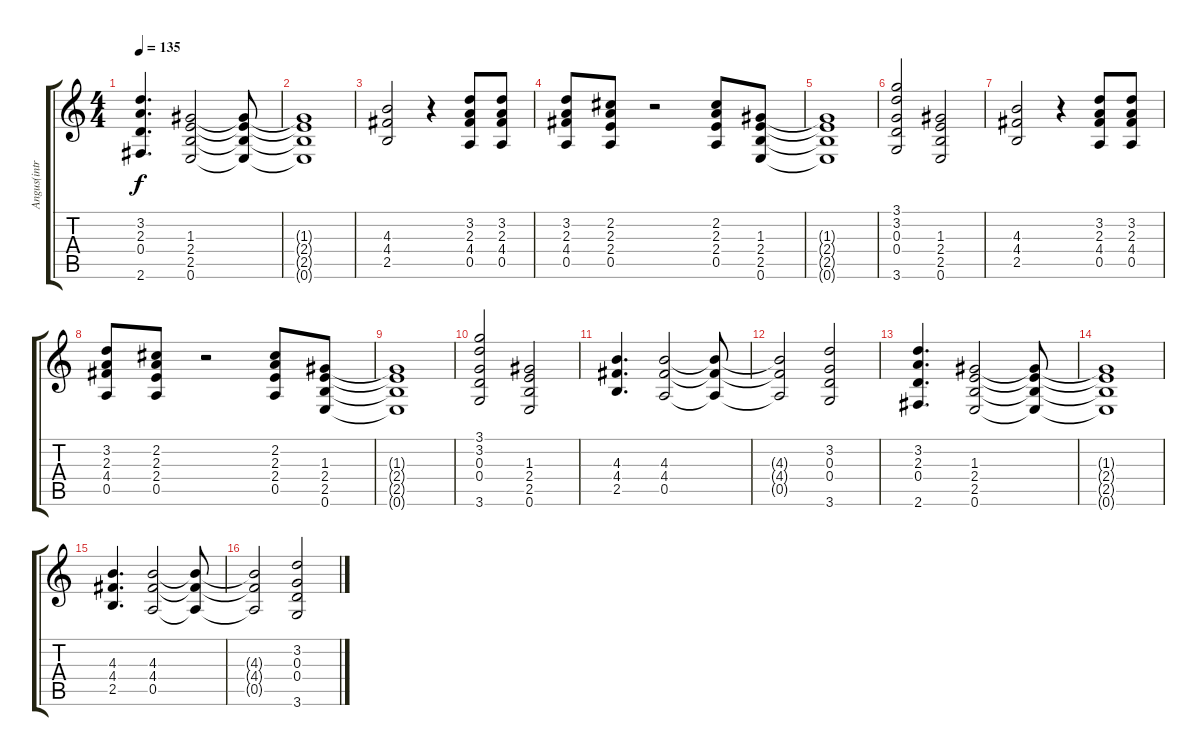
\track ("Angus(intro)/Malcolm" "Angus(intr") {instrument distortionguitar}
\staff {score tabs}
\tuning (E4 B3 G3 D3 A2 E2) {hide}
\ts (4 4)
\tempo 135
\clef g2
\ks c
(3.2 2.3 0.4 2.6).4{d dy f} (1.3 2.4 2.5 0.6).2 (1.3{t} 2.4{t} 2.5{t} 0.6{t}).8 |
(1.3{t} 2.4{t} 2.5{t} 0.6{t}).1 |
(4.3 4.4 2.5).2 r.4 (3.2 2.3 4.4 0.5).8 (3.2 2.3 4.4 0.5).8 |
(3.2 2.3 4.4 0.5).8 (2.2 2.3 2.4 0.5).8 r.2 (2.2 2.3 2.4 0.5).8 (1.3 2.4 2.5 0.6).8 |
(1.3{t} 2.4{t} 2.5{t} 0.6{t}).1 |
(3.1 3.2 0.3 0.4 3.6).2 (1.3 2.4 2.5 0.6).2 |
(4.3 4.4 2.5).2 r.4 (3.2 2.3 4.4 0.5).8 (3.2 2.3 4.4 0.5).8 |
(3.2 2.3 4.4 0.5).8 (2.2 2.3 2.4 0.5).8 r.2 (2.2 2.3 2.4 0.5).8 (1.3 2.4 2.5 0.6).8 |
(1.3{t} 2.4{t} 2.5{t} 0.6{t}).1 |
(3.1 3.2 0.3 0.4 3.6).2 (1.3 2.4 2.5 0.6).2 |
(4.3 4.4 2.5).4{d} (4.3 4.4 0.5).2 (4.3{t} 4.4{t} 0.5{t}).8 |
(4.3{t} 4.4{t} 0.5{t}).2 (3.2 0.3 0.4 3.6).2 |
(3.2 2.3 0.4 2.6).4{d} (1.3 2.4 2.5 0.6).2 (1.3{t} 2.4{t} 2.5{t} 0.6{t}).8 |
(1.3{t} 2.4{t} 2.5{t} 0.6{t}).1 |
(4.3 4.4 2.5).4{d} (4.3 4.4 0.5).2 (4.3{t} 4.4{t} 0.5{t}).8 |
(4.3{t} 4.4{t} 0.5{t}).2 (3.2 0.3 0.4 3.6).2
